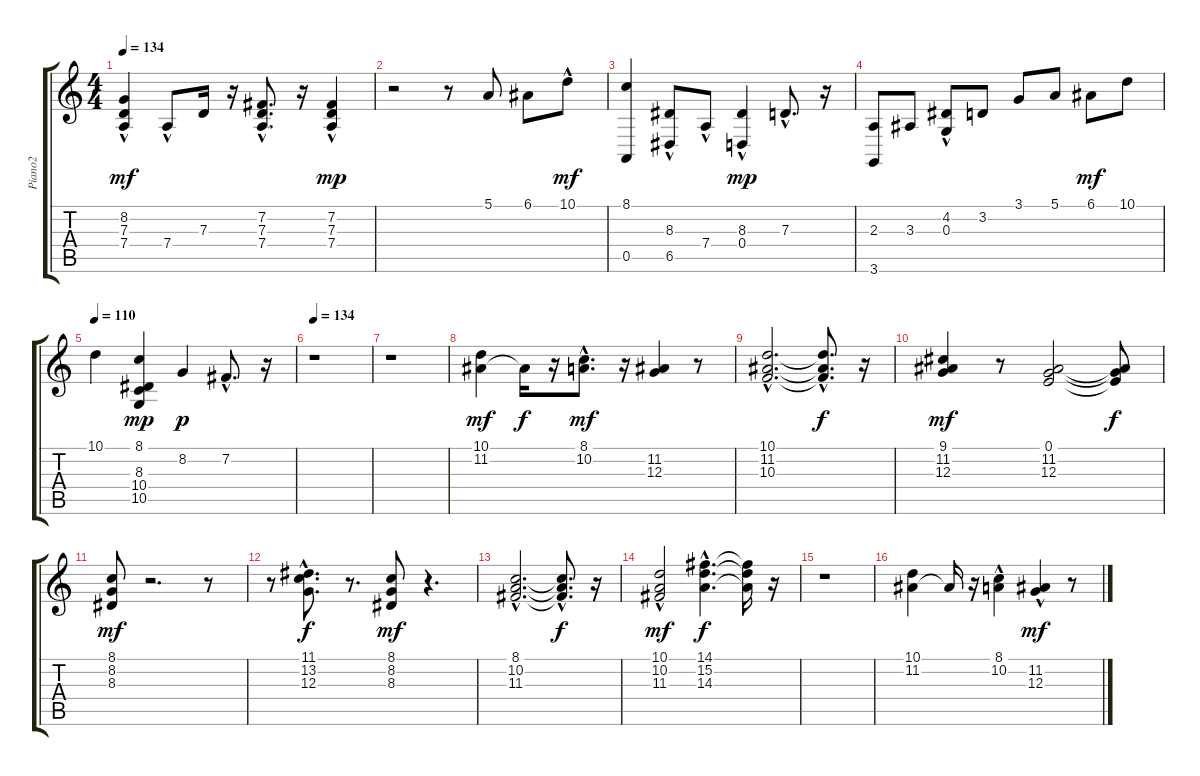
\track ("Piano2" "Piano2") {instrument acousticgrandpiano}
\staff {score tabs}
\tuning (E4 B3 G3 D3 A2 E2) {hide}
\ts (4 4)
\tempo 134
\clef g2
\ks c
(8.2{hac} 7.3{hac} 7.4).4{dy mf} 7.4{hac}.8 7.3.16 r.16 (7.2{hac} 7.3{hac} 7.4{hac}).8{d} r.16 (7.2 7.3{hac} 7.4{hac}).4{dy mp} |
r.2 r.8 5.1.8 6.1.8 10.1{hac}.8{dy mf} |
(8.1 0.5).4 (8.3{hac} 6.5).8 7.4{hac}.8 (8.3 0.4{hac}).4{dy mp} 7.3{hac}.8{d} r.16 |
(2.3 3.6).8 3.3.8 (4.2 0.3{hac}).8 3.2.8 3.1.8 5.1.8 6.1.8{dy mf} 10.1.8 |
\tempo 110
10.1.4 (8.1 8.3 10.4 10.5).4{dy mp} 8.2.4{dy p} 7.2{hac}.8{d} r.16 |
\tempo 134
r.1 |
r.1 |
(10.1 11.2).4{dy mf} 11.2{t}.16{dy f} r.16 (8.1{hac} 10.2{hac}).8{d dy mf} r.16 (11.2 12.3).4 r.8 |
(10.1{hac} 11.2{hac} 10.3{hac}).2{d} (10.1{hac t} 11.2{hac t} 10.3{t}).8{d dy f} r.16 |
(9.1 11.2 12.3).4{dy mf} r.8 (0.1 11.2 12.3).2 (0.1{t} 11.2{t} 12.3{t}).8{dy f} |
(8.1 8.2 8.3).8{dy mf} r.2{d} r.8 |
r.8 (11.1 13.2 12.3{hac}).8{d dy f} r.8{d} (8.1 8.2 8.3).8{dy mf} r.4{d} |
(8.1{hac} 10.2{hac} 11.3{hac}).2{d} (8.1{t} 10.2{hac t} 11.3{t}).8{d dy f} r.16 |
(10.1{hac} 10.2 11.3).2{dy mf} (14.1{hac} 15.2{hac} 14.3{hac}).4{d dy f} (14.1{t} 15.2{t} 14.3{t}).16 r.16 |
r.1 |
(10.1 11.2).4 11.2{t}.16 r.16 (8.1 10.2{hac}).4 (11.2 12.3{hac}).4{dy mf} r.8
